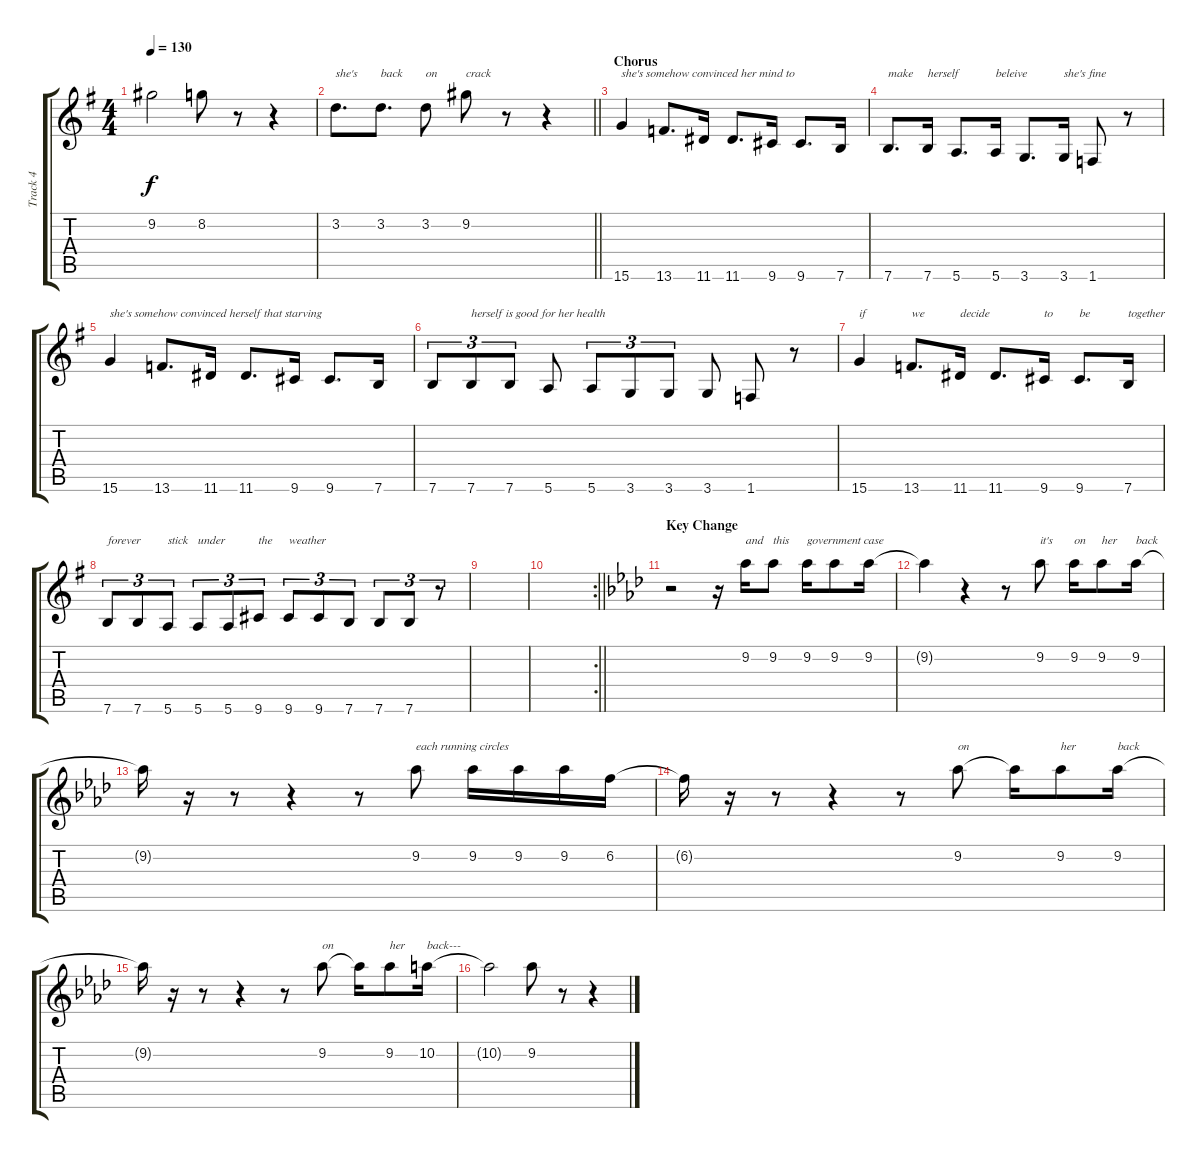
\track ("Track 4" "Track 4") {instrument acousticguitarsteel}
\staff {score tabs}
\tuning (E4 B3 G3 D3 A2 E2) {hide}
\ts (4 4)
\tempo 130
\clef g2
\ks g
9.2{t}.2{dy f} 8.2.8 r.8 r.4 |
\barLineRight lightlight
3.2.8{d txt "she's"} 3.2.8{d txt "back"} 3.2.8{txt "on"} 9.2.8{txt "crack"} r.8 r.4 |
\section ("" "Chorus")
15.6.4{txt "she's somehow convinced her mind to"} 13.6.8{d} 11.6.16 11.6.8{d} 9.6.16 9.6.8{d} 7.6.16 |
7.6.8{d txt "make"} 7.6.16{txt "herself"} 5.6.8{d} 5.6.16{txt "beleive"} 3.6.8{d} 3.6.16{txt "she's fine"} 1.6.8 r.8 |
15.6.4{txt "she's somehow convinced herself that starving"} 13.6.8{d} 11.6.16 11.6.8{d} 9.6.16 9.6.8{d} 7.6.16 |
7.6.8{tu (3 2)} 7.6.8{tu (3 2) txt "herself is good for her health"} 7.6.8{tu (3 2)} 5.6.8 5.6.8{tu (3 2)} 3.6.8{tu (3 2)} 3.6.8{tu (3 2)} 3.6.8 1.6.8 r.8 |
15.6.4{txt "if"} 13.6.8{d txt "we"} 11.6.16{txt "decide"} 11.6.8{d} 9.6.16{txt "to"} 9.6.8{d txt "be"} 7.6.16{txt "together"} |
7.6.8{tu (3 2) txt "forever"} 7.6.8{tu (3 2)} 5.6.8{tu (3 2) txt "stick"} 5.6.8{tu (3 2) txt "under"} 5.6.8{tu (3 2)} 9.6.8{tu (3 2) txt "the"} 9.6.8{tu (3 2) txt "weather"} 9.6.8{tu (3 2)} 7.6.8{tu (3 2)} 7.6.8{tu (3 2)} 7.6.8{tu (3 2)} r.8{tu (3 2)} |
|
\rc 2
\barLineRight lightlight
|
\section ("" "Key Change")
\ks ab
r.2 r.16 9.2.16{txt "and "} 9.2.8{txt "this"} 9.2.16{txt "government case"} 9.2.8 9.2.16 |
9.2{t}.4 r.4 r.8 9.2.8{txt "it's"} 9.2.16{txt "on"} 9.2.8{txt "her"} 9.2.16{txt "back"} |
9.2{t}.16 r.16 r.8 r.4 r.8 9.2.8{txt "each running circles"} 9.2.16 9.2.16 9.2.16 6.2.16 |
6.2{t}.16 r.16 r.8 r.4 r.8 9.2.8{txt "on"} 9.2{t}.16 9.2.8{txt "her"} 9.2.16{txt "back"} |
9.2{t}.16 r.16 r.8 r.4 r.8 9.2.8{txt "on"} 9.2{t}.16 9.2.8{txt "her"} 10.2.16{txt "back---"} |
10.2{t}.2 9.2.8 r.8 r.4
